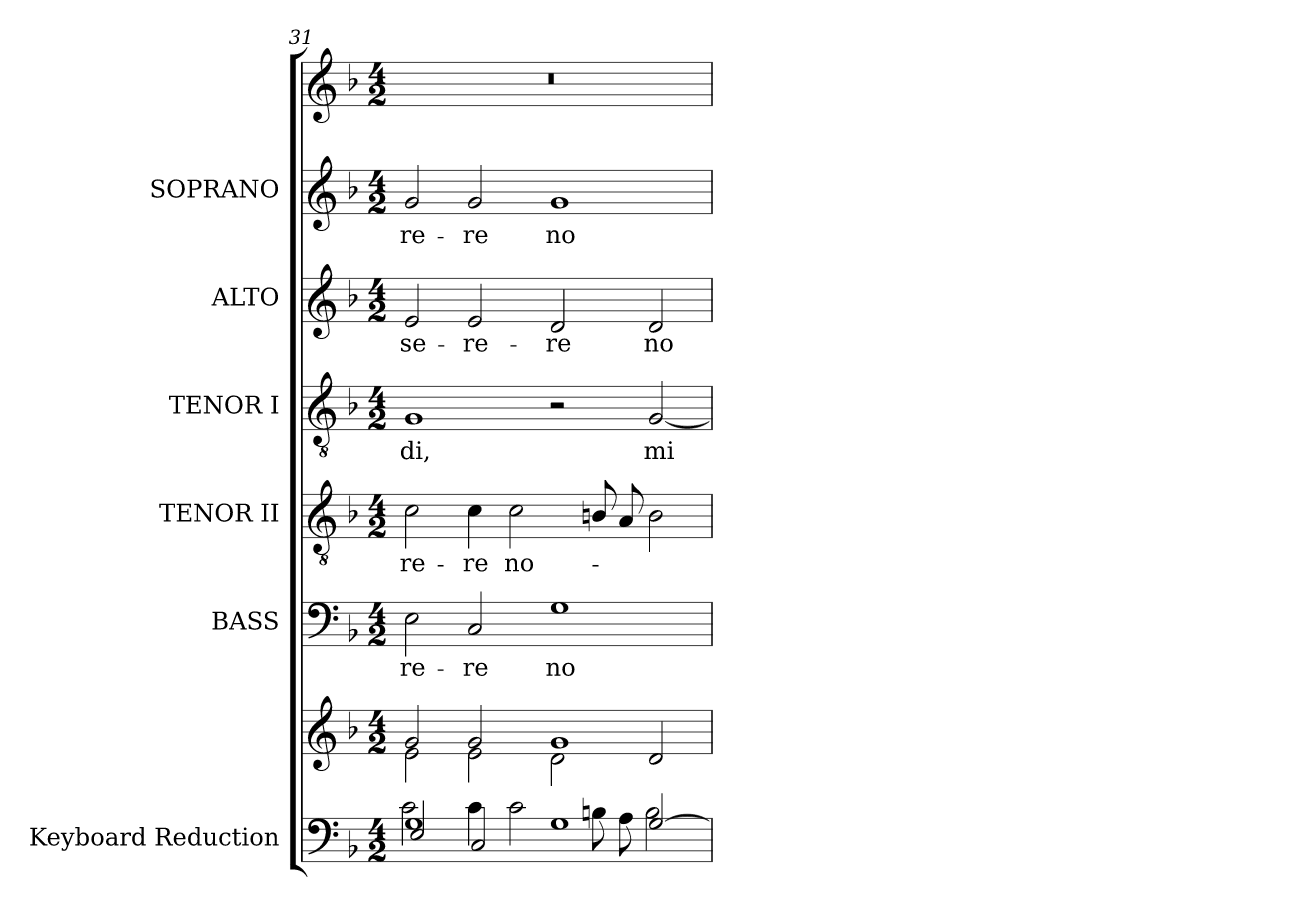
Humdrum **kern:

**kern	**kern	**kern	**text	**kern	**text	**kern	**text	**kern	**text	**kern	**text	**kern
*part7	*part7	*part6	*part6	*part5	*part5	*part4	*part4	*part3	*part3	*part2	*part2	*part1
*staff8	*staff7	*staff6	*staff6	*staff5	*staff5	*staff4	*staff4	*staff3	*staff3	*staff2	*staff2	*staff1
*I"Keyboard Reduction	*	*I"BASS	*	*I"TENOR II	*	*I"TENOR I	*	*I"ALTO	*	*I"SOPRANO	*	*
*I'Reduc.	*	*I'B.	*	*I'T. II	*	*I'T. I	*	*I'A.	*	*I'S.	*	*
*clefF4	*clefG2	*clefF4	*	*clefGv2	*	*clefGv2	*	*clefG2	*	*clefG2	*	*clefG2
*	*	*	*	*ITrd7c12	*	*ITrd7c12	*	*	*	*	*	*
*k[b-]	*k[b-]	*k[b-]	*	*k[b-]	*	*k[b-]	*	*k[b-]	*	*k[b-]	*	*k[b-]
*F:	*F:	*F:	*	*F:	*	*F:	*	*F:	*	*F:	*	*F:
*M4/2	*M4/2	*M4/2	*	*M4/2	*	*M4/2	*	*M4/2	*	*M4/2	*	*M4/2
=31	=31	=31	=31	=31	=31	=31	=31	=31	=31	=31	=31	=31
*^	*^	*	*	*	*	*	*	*	*	*	*	*
*	*^	*	*	*	*	*	*	*	*	*	*	*	*	*
!	!	!	!	!	!	!LO:LY:b:color=#000000	!	!	!	!	!	!	!	!	!
!	!	!	!	!	!	!	!	!LO:LY:b:color=#000000	!	!	!	!	!	!	!
!	!	!	!	!	!	!	!	!	!	!LO:LY:b:color=#000000	!	!	!	!	!
!	!	!	!	!	!	!	!	!	!	!	!	!LO:LY:b:color=#000000	!	!	!
!	!	!	!	!	!	!	!	!	!	!	!	!	!	!LO:LY:b:color=#000000	!LO:N:vis=1
1Gi	2ci\	2Ei/	2gi/	2ei\	2Ei\	-re-	2Ci\	-re-	1GGi	-di,	2ei/	-se-	2gi/	-re-	0r
!	!	!	!	!	!	!LO:LY:b:color=#000000	!	!	!	!	!	!	!	!	!
!	!	!	!	!	!	!	!	!LO:LY:b:color=#000000	!	!	!	!	!	!	!
!	!	!	!	!	!	!	!	!	!	!	!	!LO:LY:b:color=#000000	!	!	!
!	!	!	!	!	!	!	!	!	!	!	!	!	!	!LO:LY:b:color=#000000	!
.	4ci\	2Ci/	2gi/	2ei\	2Ci/	-re	4Ci\	-re	.	.	2ei/	-re-	2gi/	-re	.
!	!	!	!	!	!	!	!	!LO:LY:b:color=#000000	!	!	!	!	!	!	!
.	2ci\	.	.	.	.	.	2Ci\	no-	.	.	.	.	.	.	.
!	!	!	!	!	!	!LO:LY:b:color=#000000	!	!	!	!	!	!	!	!	!
!	!	!	!	!	!	!	!	!	!	!	!	!LO:LY:b:color=#000000	!	!	!
!	!	!	!	!	!	!	!	!	!	!	!	!	!	!LO:LY:b:color=#000000	!
2ryy	.	1Gi	1gi	2di\	1Gi	no-	.	.	2r	.	2di/	-re	1gi	no-	.
.	8Bni\	.	.	.	.	.	8BBni/	.	.	.	.	.	.	.	.
.	8Ai\	.	.	.	.	.	8AAi/	.	.	.	.	.	.	.	.
!	!	!	!	!	!	!	!	!	!	!LO:LY:b:color=#000000	!	!	!	!	!
!	!	!	!	!	!	!	!	!	!	!	!	!LO:LY:b:color=#000000	!	!	!
[2Gi/	2Bi\	.	.	2di/	.	.	2BBi\	.	[2GGi/	mi-	2di/	no-	.	.	.
*v	*v	*v	*	*	*	*	*	*	*	*	*	*	*	*	*
*	*v	*v	*	*	*	*	*	*	*	*	*	*	*
=	=	=	=	=	=	=	=	=	=	=	=	=
*-	*-	*-	*-	*-	*-	*-	*-	*-	*-	*-	*-	*-
